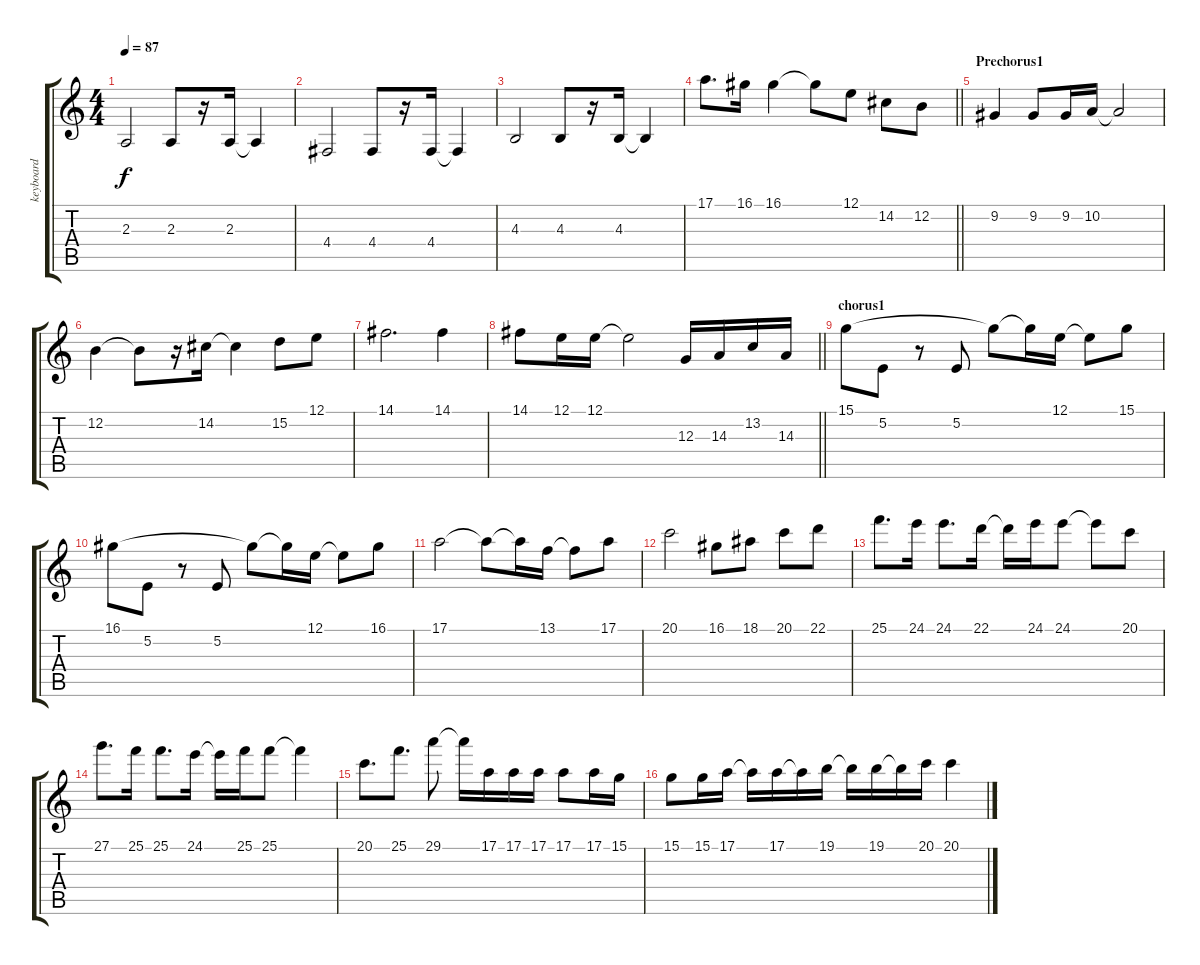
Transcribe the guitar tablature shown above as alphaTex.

\track ("keyboard" "keyboard") {instrument synthbrass1}
\staff {score tabs}
\tuning (E4 B3 G3 D3 A2 E2) {hide}
\ts (4 4)
\tempo 87
\clef g2
\ks c
2.3.2{dy f} 2.3.8 r.16 2.3.16 2.3{t}.4 |
4.4.2 4.4.8 r.16 4.4.16 4.4{t}.4 |
4.3.2 4.3.8 r.16 4.3.16 4.3{t}.4 |
\barLineRight lightlight
17.1.8{d} 16.1.16 16.1.4 16.1{t}.8 12.1.8 14.2.8 12.2.8 |
\section ("" "Prechorus1")
9.2.4 9.2.8 9.2.16 10.2.16 10.2{t}.2 |
12.2.4 12.2{t}.8 r.16 14.2.16 14.2{t}.4 15.2.8 12.1.8 |
14.1.2{d} 14.1.4 |
\barLineRight lightlight
14.1.8 12.1.16 12.1.16 12.1{t}.2 12.3.16 14.3.16 13.2.16 14.3.16 |
\section ("" "chorus1")
15.1.8 5.2.8 r.8 5.2.8 15.1{t}.8 15.1{t}.16 12.1.16 12.1{t}.8 15.1.8 |
16.1.8 5.2.8 r.8 5.2.8 16.1{t}.8 16.1{t}.16 12.1.16 12.1{t}.8 16.1.8 |
17.1.2 17.1{t}.8 17.1{t}.16 13.1.16 13.1{t}.8 17.1.8 |
20.1.2 16.1.8 18.1.8 20.1.8 22.1.8 |
25.1.8{d} 24.1.16 24.1.8{d} 22.1.16 22.1{t}.16 24.1.16 24.1.8 24.1{t}.8 20.1.8 |
27.1.8{d} 25.1.16 25.1.8{d} 24.1.16 24.1{t}.16 25.1.16 25.1.8 25.1{t}.4 |
20.1.8{d} 25.1.8{d} 29.1.8 29.1{t}.16 17.1.16 17.1.16 17.1.16 17.1.8 17.1.16 15.1.16 |
15.1.8 15.1.16 17.1.16 17.1{t}.16 17.1.16 17.1{t}.16 19.1.16 19.1{t}.16 19.1.16 19.1{t}.16 20.1.16 20.1.4
